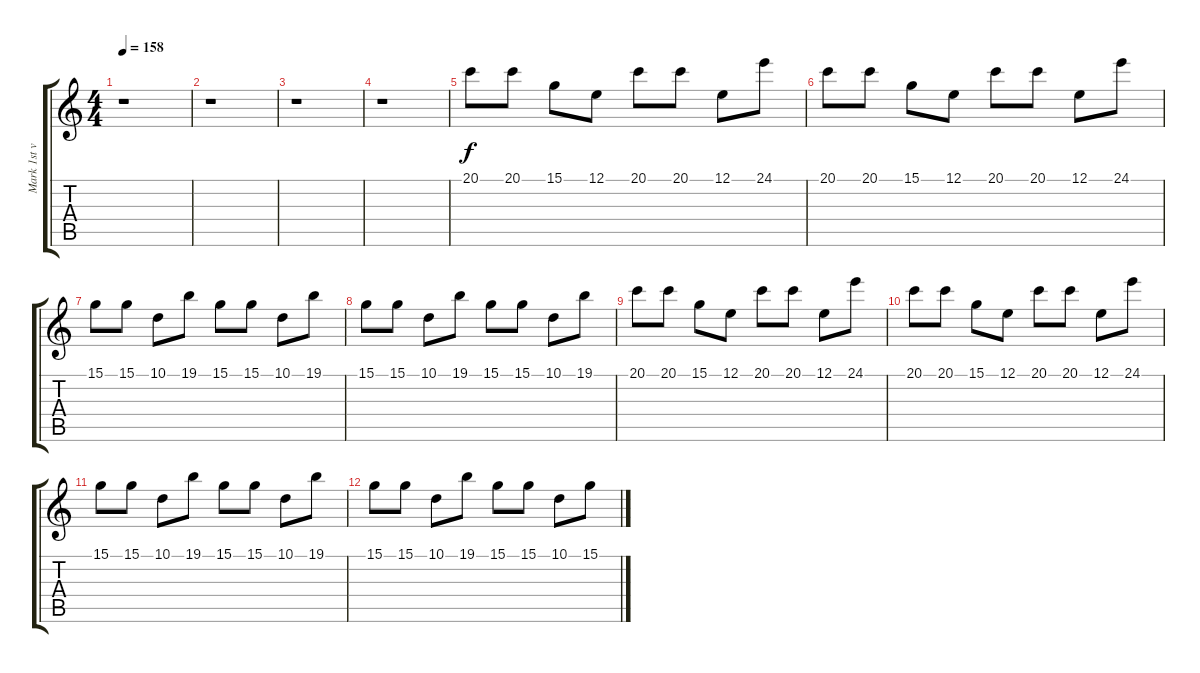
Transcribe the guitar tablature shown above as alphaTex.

\track ("Mark 1st voice sinthetiser" "Mark 1st v") {instrument lead1square}
\staff {score tabs}
\tuning (E4 B3 G3 D3 A2 E2) {hide}
\ts (4 4)
\tempo 158
\clef g2
\ks c
r.1{dy f} |
r.1 |
r.1 |
r.1 |
20.1.8 20.1.8 15.1.8 12.1.8 20.1.8 20.1.8 12.1.8 24.1.8 |
20.1.8 20.1.8 15.1.8 12.1.8 20.1.8 20.1.8 12.1.8 24.1.8 |
15.1.8 15.1.8 10.1.8 19.1.8 15.1.8 15.1.8 10.1.8 19.1.8 |
15.1.8 15.1.8 10.1.8 19.1.8 15.1.8 15.1.8 10.1.8 19.1.8 |
20.1.8 20.1.8 15.1.8 12.1.8 20.1.8 20.1.8 12.1.8 24.1.8 |
20.1.8 20.1.8 15.1.8 12.1.8 20.1.8 20.1.8 12.1.8 24.1.8 |
15.1.8 15.1.8 10.1.8 19.1.8 15.1.8 15.1.8 10.1.8 19.1.8 |
15.1.8 15.1.8 10.1.8 19.1.8 15.1.8 15.1.8 10.1.8 15.1.8
